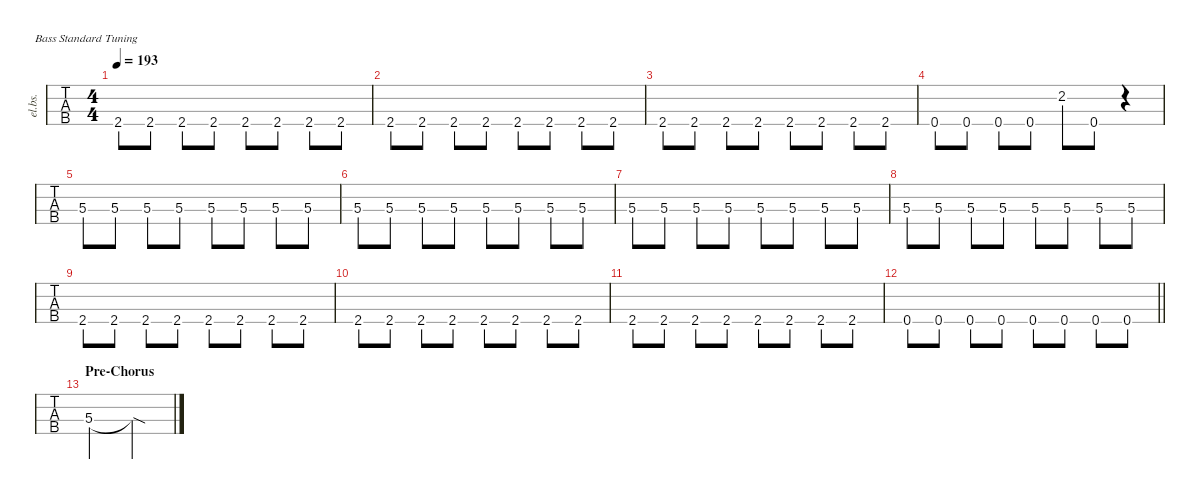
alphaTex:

\defaultSystemsLayout 4
\hideDynamics
\bracketExtendMode nobrackets
\otherSystemsTrackNameOrientation horizontal
\track ("山田リョウ" "el.bs.") {instrument electricbassfinger}
\staff {tabs}
\tuning (G2 D2 A1 E1)
\ts (4 4)
\tempo 193
\clef f4
\ks a
2.4{acc #}.8{dy mf} 2.4{acc #}.8 2.4{acc #}.8 2.4{acc #}.8 2.4{acc #}.8 2.4{acc #}.8 2.4{acc #}.8 2.4{acc #}.8 |
2.4{acc #}.8 2.4{acc #}.8 2.4{acc #}.8 2.4{acc #}.8 2.4{acc #}.8 2.4{acc #}.8 2.4{acc #}.8 2.4{acc #}.8 |
2.4{acc #}.8 2.4{acc #}.8 2.4{acc #}.8 2.4{acc #}.8 2.4{acc #}.8 2.4{acc #}.8 2.4{acc #}.8 2.4{acc #}.8 |
0.4{acc forcenatural}.8 0.4{acc forcenatural}.8 0.4{acc forcenatural}.8 0.4{acc forcenatural}.8 2.2{acc forcenatural}.8 0.4{acc forcenatural}.8 r.4 |
5.3{acc forcenatural}.8 5.3{acc forcenatural}.8 5.3{acc forcenatural}.8 5.3{acc forcenatural}.8 5.3{acc forcenatural}.8 5.3{acc forcenatural}.8 5.3{acc forcenatural}.8 5.3{acc forcenatural}.8 |
5.3{acc forcenatural}.8 5.3{acc forcenatural}.8 5.3{acc forcenatural}.8 5.3{acc forcenatural}.8 5.3{acc forcenatural}.8 5.3{acc forcenatural}.8 5.3{acc forcenatural}.8 5.3{acc forcenatural}.8 |
5.3{acc forcenatural}.8 5.3{acc forcenatural}.8 5.3{acc forcenatural}.8 5.3{acc forcenatural}.8 5.3{acc forcenatural}.8 5.3{acc forcenatural}.8 5.3{acc forcenatural}.8 5.3{acc forcenatural}.8 |
5.3{acc forcenatural}.8 5.3{acc forcenatural}.8 5.3{acc forcenatural}.8 5.3{acc forcenatural}.8 5.3{acc forcenatural}.8 5.3{acc forcenatural}.8 5.3{acc forcenatural}.8 5.3{acc forcenatural}.8 |
2.4{acc #}.8 2.4{acc #}.8 2.4{acc #}.8 2.4{acc #}.8 2.4{acc #}.8 2.4{acc #}.8 2.4{acc #}.8 2.4{acc #}.8 |
2.4{acc #}.8 2.4{acc #}.8 2.4{acc #}.8 2.4{acc #}.8 2.4{acc #}.8 2.4{acc #}.8 2.4{acc #}.8 2.4{acc #}.8 |
2.4{acc #}.8 2.4{acc #}.8 2.4{acc #}.8 2.4{acc #}.8 2.4{acc #}.8 2.4{acc #}.8 2.4{acc #}.8 2.4{acc #}.8 |
\barLineRight lightlight
0.4{acc forcenatural}.8 0.4{acc forcenatural}.8 0.4{acc forcenatural}.8 0.4{acc forcenatural}.8 0.4{acc forcenatural}.8 0.4{acc forcenatural}.8 0.4{acc forcenatural}.8 0.4{acc forcenatural}.8 |
\section ("" "Pre-Chorus")
5.3{acc forcenatural}.2 5.3{sod t acc forcenatural}.2
